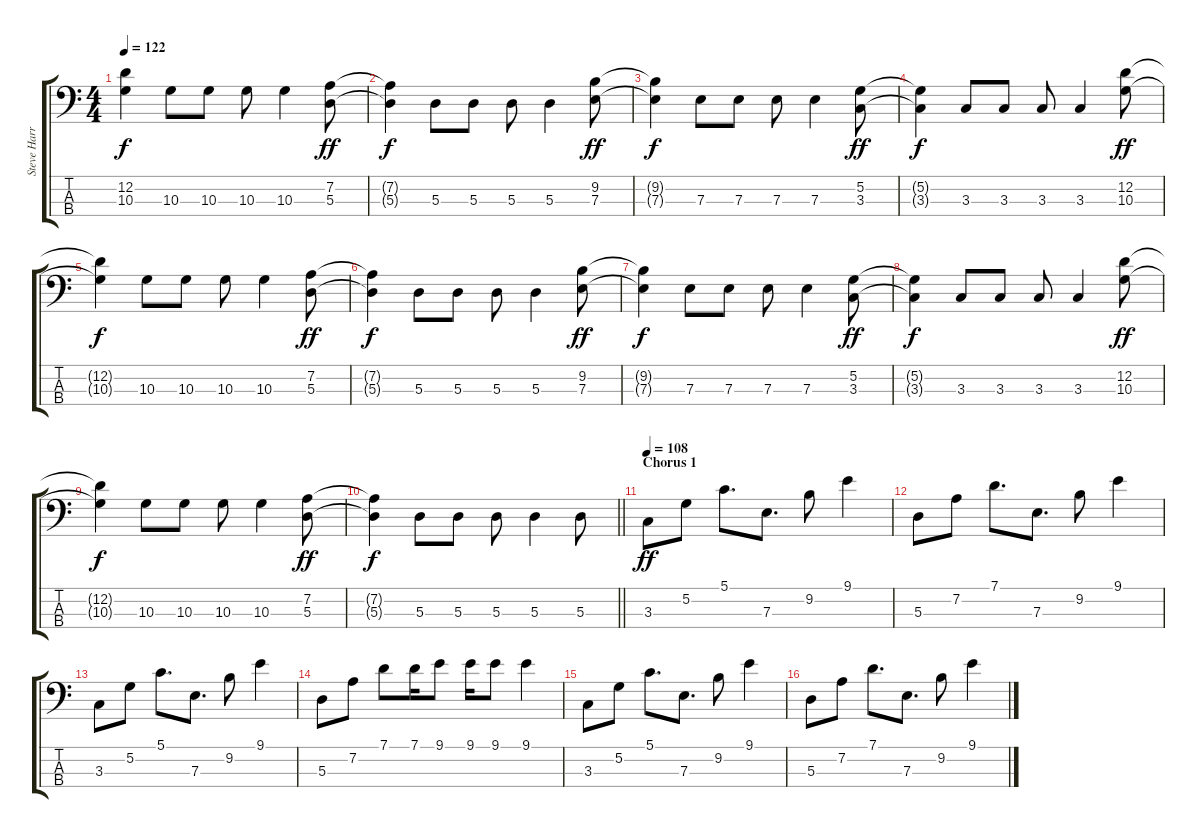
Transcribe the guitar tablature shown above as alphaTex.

\track ("Steve Harris" "Steve Harr") {instrument electricbassfinger}
\staff {score tabs}
\tuning (G2 D2 A1 E1) {hide}
\ts (4 4)
\tempo 122
\clef f4
\ks c
(12.2{t} 10.3{t}).4{dy f} 10.3.8 10.3.8 10.3.8 10.3.4 (7.2 5.3).8{dy ff} |
(7.2{t} 5.3{t}).4{dy f} 5.3.8 5.3.8 5.3.8 5.3.4 (9.2 7.3).8{dy ff} |
(9.2{t} 7.3{t}).4{dy f} 7.3.8 7.3.8 7.3.8 7.3.4 (5.2 3.3).8{dy ff} |
(5.2{t} 3.3{t}).4{dy f} 3.3.8 3.3.8 3.3.8 3.3.4 (12.2 10.3).8{dy ff} |
(12.2{t} 10.3{t}).4{dy f} 10.3.8 10.3.8 10.3.8 10.3.4 (7.2 5.3).8{dy ff} |
(7.2{t} 5.3{t}).4{dy f} 5.3.8 5.3.8 5.3.8 5.3.4 (9.2 7.3).8{dy ff} |
(9.2{t} 7.3{t}).4{dy f} 7.3.8 7.3.8 7.3.8 7.3.4 (5.2 3.3).8{dy ff} |
(5.2{t} 3.3{t}).4{dy f} 3.3.8 3.3.8 3.3.8 3.3.4 (12.2 10.3).8{dy ff} |
(12.2{t} 10.3{t}).4{dy f} 10.3.8 10.3.8 10.3.8 10.3.4 (7.2 5.3).8{dy ff} |
\barLineRight lightlight
(7.2{t} 5.3{t}).4{dy f} 5.3.8 5.3.8 5.3.8 5.3.4 5.3.8 |
\section ("" "Chorus 1")
\tempo 108
3.3.8{dy ff} 5.2.8 5.1.8{d} 7.3.8{d} 9.2.8 9.1.4 |
5.3.8 7.2.8 7.1.8{d} 7.3.8{d} 9.2.8 9.1.4 |
3.3.8 5.2.8 5.1.8{d} 7.3.8{d} 9.2.8 9.1.4 |
5.3.8 7.2.8 7.1.8 7.1.16 9.1.8 9.1.16 9.1.8 9.1.4 |
3.3.8 5.2.8 5.1.8{d} 7.3.8{d} 9.2.8 9.1.4 |
5.3.8 7.2.8 7.1.8{d} 7.3.8{d} 9.2.8 9.1.4
